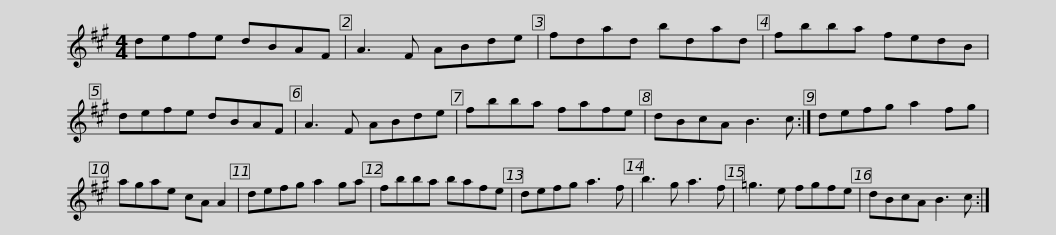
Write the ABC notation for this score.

X:1
L:1/8
M:4/4
I:linebreak $
K:A
V:1 treble
V:1
 defe dBAF | A3 F ABde | fdad bdad | fbba fedB | defe dBAF |$ %5
 A3 F ABde | fbba fafe | dBcA B3 c :| defg a2 fg | agae cA A2 |$ %10
 defg a2 ga | fbba bafe | defg a3 f | b3 g a3 f | =g3 e fgfe | %15
 dBcA B3 c :| %16
